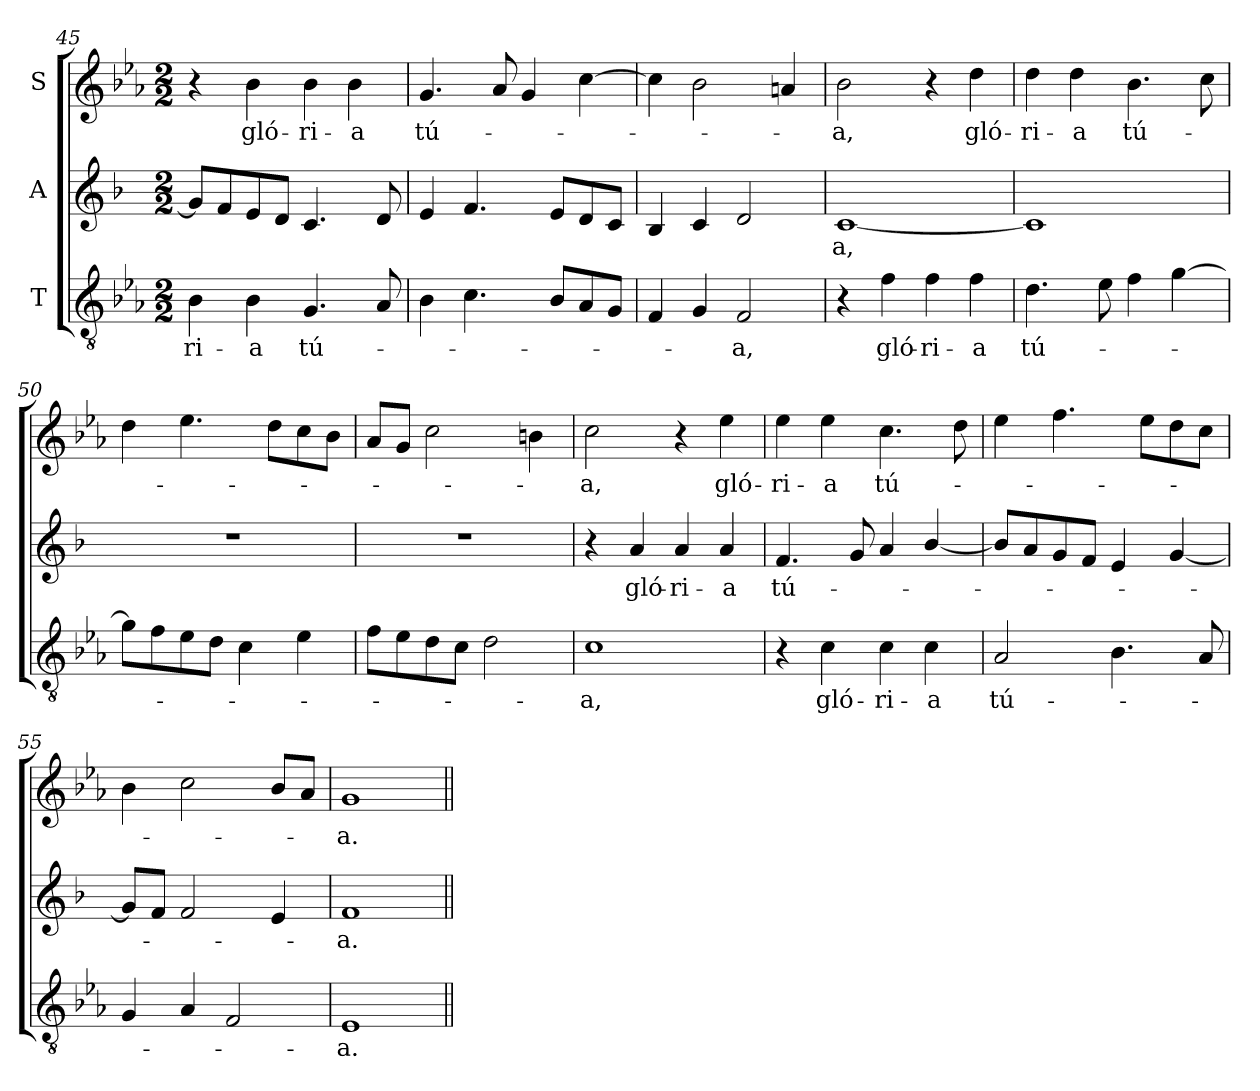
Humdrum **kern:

**kern	**text	**kern	**text	**kern	**text
*part3	*part3	*part2	*part2	*part1	*part1
*staff3	*staff3	*staff2	*staff2	*staff1	*staff1
*I"T	*	*I"A	*	*I"S	*
*clefGv2	*	*clefG2	*	*clefG2	*
*	*	*ITrd1c2	*	*	*
*k[b-e-a-]	*	*k[b-e-a-]	*	*k[b-e-a-]	*
*E-:	*	*E-:	*	*E-:	*
*M2/2	*	*M2/2	*	*M2/2	*
=45	=45	=45	=45	=45	=45
!	!LO:LY:b	!	!	!	!
4B-\	-ri-	8f/L]	.	4r	.
.	.	8e-/	.	.	.
!	!LO:LY:b	!	!	!	!LO:LY:b
4B-\	-a	8d/	.	4b-\	gló-
.	.	8c/J	.	.	.
!	!LO:LY:b	!	!	!	!LO:LY:b
4.G/	tú-	4.B-/	.	4b-\	-ri-
!	!	!	!	!	!LO:LY:b
.	.	.	.	4b-\	-a
8A-/	.	8c/	.	.	.
=46	=46	=46	=46	=46	=46
!	!	!	!	!	!LO:LY:b
4B-\	.	4d/	.	4.g/	tú-
4.c\	.	4.e-/	.	.	.
.	.	.	.	8a-/	.
.	.	.	.	4g/	.
8B-/L	.	8d/L	.	.	.
8A-/	.	8c/	.	[4cc\	.
8G/J	.	8B-/J	.	.	.
=47	=47	=47	=47	=47	=47
4F/	.	4A-/	.	4cc\]	.
4G/	.	4B-/	.	2b-\	.
!	!LO:LY:b	!	!	!	!
2F/	-a,	2c/	.	.	.
.	.	.	.	4a/	.
=48	=48	=48	=48	=48	=48
!	!	!	!LO:LY:b	!	!LO:LY:b
4r	.	[1B-	-a,	2b-\	-a,
!	!LO:LY:b	!	!	!	!
4f\	gló-	.	.	.	.
!	!LO:LY:b	!	!	!	!
4f\	-ri-	.	.	4r	.
!	!LO:LY:b	!	!	!	!LO:LY:b
4f\	-a	.	.	4dd\	gló-
!!LO:PB:g=z
=49	=49	=49	=49	=49	=49
!	!LO:LY:b	!	!	!	!LO:LY:b
4.d\	tú-	1B-]	.	4dd\	-ri-
!	!	!	!	!	!LO:LY:b
.	.	.	.	4dd\	-a
8e-\	.	.	.	.	.
!	!	!	!	!	!LO:LY:b
4f\	.	.	.	4.b-\	tú-
[4g\	.	.	.	.	.
.	.	.	.	8cc\	.
=50	=50	=50	=50	=50	=50
8g\L]	.	1r	.	4dd\	.
8f\	.	.	.	.	.
8e-\	.	.	.	4.ee-\	.
8d\J	.	.	.	.	.
4c\	.	.	.	.	.
.	.	.	.	8dd\L	.
4e-\	.	.	.	8cc\	.
.	.	.	.	8b-\J	.
=51	=51	=51	=51	=51	=51
8f\L	.	1r	.	8a-/L	.
8e-\	.	.	.	8g/J	.
8d\	.	.	.	2cc\	.
8c\J	.	.	.	.	.
2d\	.	.	.	.	.
.	.	.	.	4b\	.
=52	=52	=52	=52	=52	=52
!	!LO:LY:b	!	!	!	!LO:LY:b
1c	-a,	4r	.	2cc\	-a,
!	!	!	!LO:LY:b	!	!
.	.	4g/	gló-	.	.
!	!	!	!LO:LY:b	!	!
.	.	4g/	-ri-	4r	.
!	!	!	!LO:LY:b	!	!LO:LY:b
.	.	4g/	-a	4ee-\	gló-
=53	=53	=53	=53	=53	=53
!	!	!	!LO:LY:b	!	!LO:LY:b
4r	.	4.e-/	tú-	4ee-\	-ri-
!	!LO:LY:b	!	!	!	!LO:LY:b
4c\	gló-	.	.	4ee-\	-a
.	.	8f/	.	.	.
!	!LO:LY:b	!	!	!	!LO:LY:b
4c\	-ri-	4g/	.	4.cc\	tú-
!	!LO:LY:b	!	!	!	!
4c\	-a	[4a-/	.	.	.
.	.	.	.	8dd\	.
!!LO:LB:g=z
=54	=54	=54	=54	=54	=54
!	!LO:LY:b	!	!	!	!
2A-/	tú-	8a-/L]	.	4ee-\	.
.	.	8g/	.	.	.
.	.	8f/	.	4.ff\	.
.	.	8e-/J	.	.	.
4.B-\	.	4d/	.	.	.
.	.	.	.	8ee-\L	.
.	.	[4f/	.	8dd\	.
8A-/	.	.	.	8cc\J	.
=55	=55	=55	=55	=55	=55
4G/	.	8f/L]	.	4b-\	.
.	.	8e-/J	.	.	.
4A-/	.	2e-/	.	2cc\	.
2F/	.	.	.	.	.
.	.	4d/	.	8b-/L	.
.	.	.	.	8a-/J	.
=56	=56	=56	=56	=56	=56
!	!LO:LY:b	!	!LO:LY:b	!	!LO:LY:b
1E-	-a.	1e-	-a.	1g	-a.
=||	=||	=||	=||	=||	=||
*-	*-	*-	*-	*-	*-
